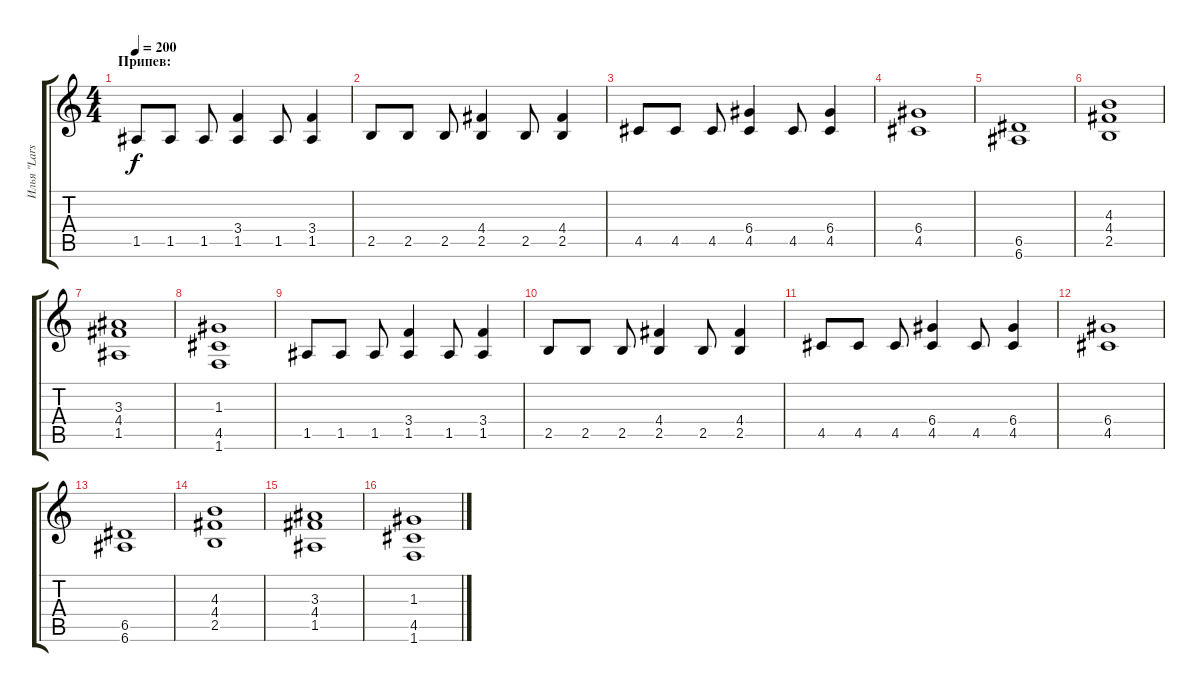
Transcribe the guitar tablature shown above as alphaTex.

\track ("Илья \"Lars\" Мамонтов" "Илья \"Lars") {instrument distortionguitar}
\staff {score tabs}
\tuning (E4 B3 G3 D3 A2 E2) {hide}
\ts (4 4)
\section ("" "Припев:")
\tempo 200
\clef g2
\ks c
1.5.8{dy f} 1.5.8 1.5.8 (3.4 1.5).4 1.5.8 (3.4 1.5).4 |
2.5.8 2.5.8 2.5.8 (4.4 2.5).4 2.5.8 (4.4 2.5).4 |
4.5.8 4.5.8 4.5.8 (6.4 4.5).4 4.5.8 (6.4 4.5).4 |
(6.4 4.5).1 |
(6.5 6.6).1 |
(4.3 4.4 2.5).1 |
(3.3 4.4 1.5).1 |
(1.3 4.5 1.6).1 |
1.5.8 1.5.8 1.5.8 (3.4 1.5).4 1.5.8 (3.4 1.5).4 |
2.5.8 2.5.8 2.5.8 (4.4 2.5).4 2.5.8 (4.4 2.5).4 |
4.5.8 4.5.8 4.5.8 (6.4 4.5).4 4.5.8 (6.4 4.5).4 |
(6.4 4.5).1 |
(6.5 6.6).1 |
(4.3 4.4 2.5).1 |
(3.3 4.4 1.5).1 |
(1.3 4.5 1.6).1
